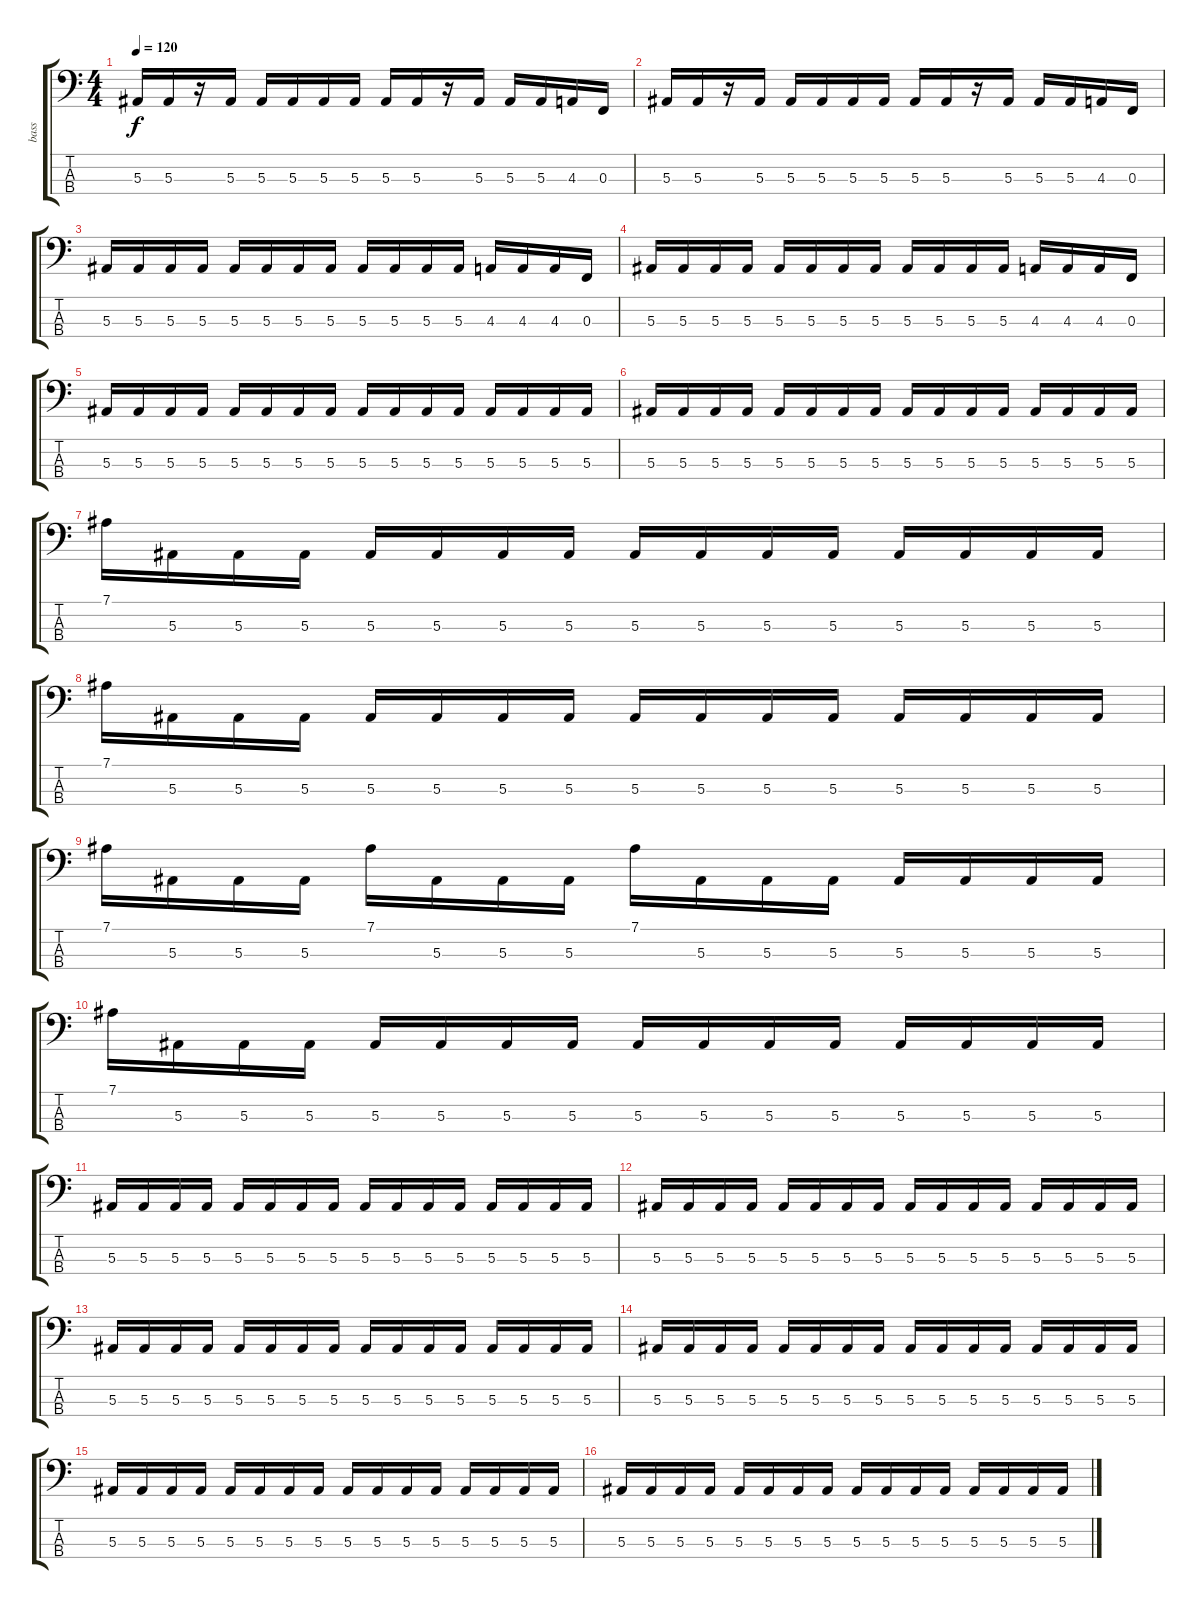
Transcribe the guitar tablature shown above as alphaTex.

\track ("bass" "bass") {instrument electricbasspick}
\staff {score tabs}
\tuning (Eb2 Bb1 F1 C1) {hide}
\ts (4 4)
\tempo 120
\clef f4
\ks c
5.3.16{dy f} 5.3.16 r.16 5.3.16 5.3.16 5.3.16 5.3.16 5.3.16 5.3.16 5.3.16 r.16 5.3.16 5.3.16 5.3.16 4.3.16 0.3.16 |
5.3.16 5.3.16 r.16 5.3.16 5.3.16 5.3.16 5.3.16 5.3.16 5.3.16 5.3.16 r.16 5.3.16 5.3.16 5.3.16 4.3.16 0.3.16 |
5.3.16 5.3.16 5.3.16 5.3.16 5.3.16 5.3.16 5.3.16 5.3.16 5.3.16 5.3.16 5.3.16 5.3.16 4.3.16 4.3.16 4.3.16 0.3.16 |
5.3.16 5.3.16 5.3.16 5.3.16 5.3.16 5.3.16 5.3.16 5.3.16 5.3.16 5.3.16 5.3.16 5.3.16 4.3.16 4.3.16 4.3.16 0.3.16 |
5.3.16 5.3.16 5.3.16 5.3.16 5.3.16 5.3.16 5.3.16 5.3.16 5.3.16 5.3.16 5.3.16 5.3.16 5.3.16 5.3.16 5.3.16 5.3.16 |
5.3.16 5.3.16 5.3.16 5.3.16 5.3.16 5.3.16 5.3.16 5.3.16 5.3.16 5.3.16 5.3.16 5.3.16 5.3.16 5.3.16 5.3.16 5.3.16 |
7.1.16 5.3.16 5.3.16 5.3.16 5.3.16 5.3.16 5.3.16 5.3.16 5.3.16 5.3.16 5.3.16 5.3.16 5.3.16 5.3.16 5.3.16 5.3.16 |
7.1.16 5.3.16 5.3.16 5.3.16 5.3.16 5.3.16 5.3.16 5.3.16 5.3.16 5.3.16 5.3.16 5.3.16 5.3.16 5.3.16 5.3.16 5.3.16 |
7.1.16 5.3.16 5.3.16 5.3.16 7.1.16 5.3.16 5.3.16 5.3.16 7.1.16 5.3.16 5.3.16 5.3.16 5.3.16 5.3.16 5.3.16 5.3.16 |
7.1.16 5.3.16 5.3.16 5.3.16 5.3.16 5.3.16 5.3.16 5.3.16 5.3.16 5.3.16 5.3.16 5.3.16 5.3.16 5.3.16 5.3.16 5.3.16 |
5.3.16 5.3.16 5.3.16 5.3.16 5.3.16 5.3.16 5.3.16 5.3.16 5.3.16 5.3.16 5.3.16 5.3.16 5.3.16 5.3.16 5.3.16 5.3.16 |
5.3.16 5.3.16 5.3.16 5.3.16 5.3.16 5.3.16 5.3.16 5.3.16 5.3.16 5.3.16 5.3.16 5.3.16 5.3.16 5.3.16 5.3.16 5.3.16 |
5.3.16 5.3.16 5.3.16 5.3.16 5.3.16 5.3.16 5.3.16 5.3.16 5.3.16 5.3.16 5.3.16 5.3.16 5.3.16 5.3.16 5.3.16 5.3.16 |
5.3.16 5.3.16 5.3.16 5.3.16 5.3.16 5.3.16 5.3.16 5.3.16 5.3.16 5.3.16 5.3.16 5.3.16 5.3.16 5.3.16 5.3.16 5.3.16 |
5.3.16 5.3.16 5.3.16 5.3.16 5.3.16 5.3.16 5.3.16 5.3.16 5.3.16 5.3.16 5.3.16 5.3.16 5.3.16 5.3.16 5.3.16 5.3.16 |
5.3.16 5.3.16 5.3.16 5.3.16 5.3.16 5.3.16 5.3.16 5.3.16 5.3.16 5.3.16 5.3.16 5.3.16 5.3.16 5.3.16 5.3.16 5.3.16
